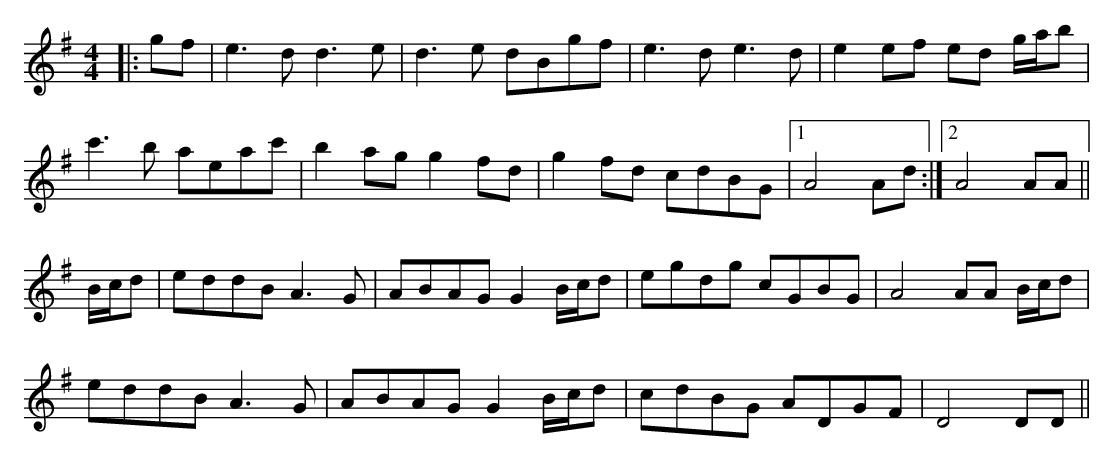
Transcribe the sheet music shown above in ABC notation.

X:1
M:4/4
K:G
|:gf|e3d d3e|d3e dBgf|e3d e3d|e2ef ed g/a/b|
c'3b aeac'|b2ag g2fd|g2fd cdBG|1 A4Ad:|2 A4AA||
B/c/d|eddB A3G|ABAG G2 B/c/d|egdg cGBG|A4AA B/c/d|
eddB A3G|ABAG G2 B/c/d|cdBG ADGF|D4DD||
